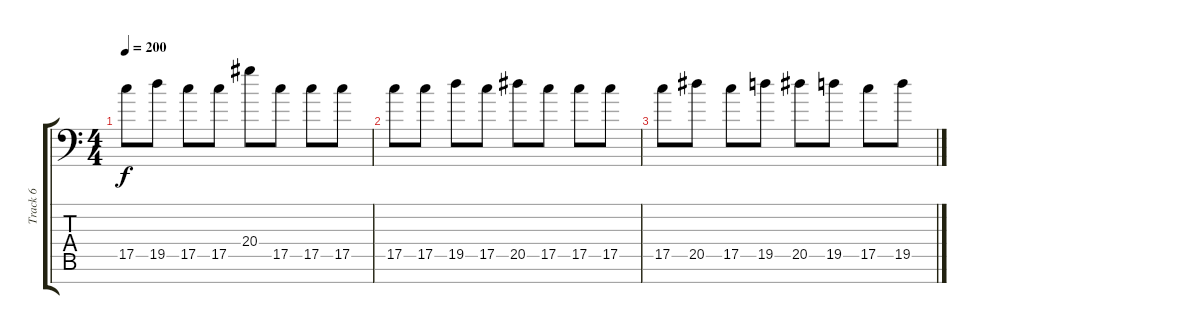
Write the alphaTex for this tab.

\track ("Track 6" "Track 6") {instrument distortionguitar}
\staff {score tabs}
\tuning (D4 A3 F3 C3 G2 D2 A1) {hide}
\ts (4 4)
\tempo 200
\clef f4
\ks c
17.5.8{dy f} 19.5.8 17.5.8 17.5.8 20.4.8 17.5.8 17.5.8 17.5.8 |
17.5.8 17.5.8 19.5.8 17.5.8 20.5.8 17.5.8 17.5.8 17.5.8 |
17.5.8 20.5.8 17.5.8 19.5.8 20.5.8 19.5.8 17.5.8 19.5.8
